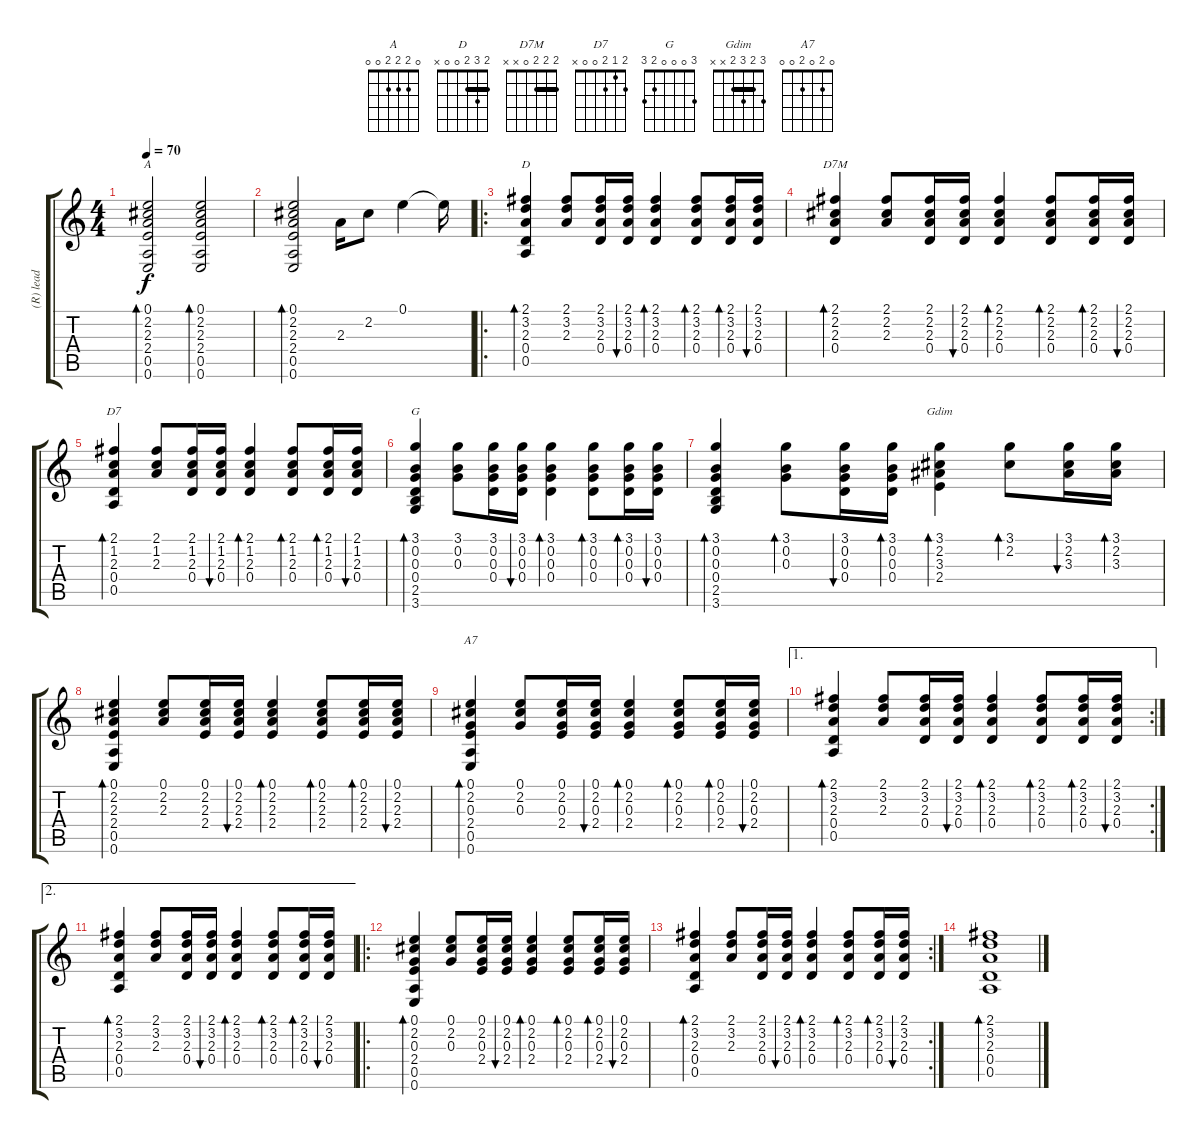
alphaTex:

\track ("(R) lead" "(R) lead") {instrument electricguitarclean}
\staff {score tabs}
\tuning (E4 B3 G3 D3 A2 E2) {hide}
\chord ("A" 0 2 2 2 0 0)
\chord ("D" 2 3 2 0 0 x) {barre 2}
\chord ("D7M" 2 2 2 0 x x) {barre 2}
\chord ("D7" 2 1 2 0 0 x)
\chord ("G" 3 0 0 0 2 3)
\chord ("Gdim" 3 2 3 2 x x) {barre 2}
\chord ("A7" 0 2 0 2 0 0)
\ts (4 4)
\tempo 70
\clef g2
\ks c
(0.1 2.2 2.3 2.4 0.5 0.6).2{bd 60 ch "A" dy f} (0.1 2.2 2.3 2.4 0.5 0.6).2{bd 60} |
(0.1 2.2 2.3 2.4 0.5 0.6).2{bd 60} 2.3.16 2.2.8 0.1.4 0.1{t}.16 |
\ro
(2.1 3.2 2.3 0.4 0.5).4{bd 60 ch "D"} (2.1 3.2 2.3).8 (2.1 3.2 2.3 0.4).16 (2.1 3.2 2.3 0.4).16{bu 60} (2.1 3.2 2.3 0.4).4{bd 60} (2.1 3.2 2.3 0.4).8{bd 60} (2.1 3.2 2.3 0.4).16{bd 60} (2.1 3.2 2.3 0.4).16{bu 60} |
(2.1 2.2 2.3 0.4).4{bd 60 ch "D7M"} (2.1 2.2 2.3).8 (2.1 2.2 2.3 0.4).16 (2.1 2.2 2.3 0.4).16{bu 60} (2.1 2.2 2.3 0.4).4{bd 60} (2.1 2.2 2.3 0.4).8{bd 60} (2.1 2.2 2.3 0.4).16{bd 60} (2.1 2.2 2.3 0.4).16{bu 60} |
(2.1 1.2 2.3 0.4 0.5).4{bd 60 ch "D7"} (2.1 1.2 2.3).8 (2.1 1.2 2.3 0.4).16 (2.1 1.2 2.3 0.4).16{bu 60} (2.1 1.2 2.3 0.4).4{bd 60} (2.1 1.2 2.3 0.4).8{bd 60} (2.1 1.2 2.3 0.4).16{bd 60} (2.1 1.2 2.3 0.4).16{bu 60} |
(3.1 0.2 0.3 0.4 2.5 3.6).4{bd 60 ch "G"} (3.1 0.2 0.3).8 (3.1 0.2 0.3 0.4).16 (3.1 0.2 0.3 0.4).16{bu 60} (3.1 0.2 0.3 0.4).4{bd 60} (3.1 0.2 0.3 0.4).8{bd 60} (3.1 0.2 0.3 0.4).16{bd 60} (3.1 0.2 0.3 0.4).16{bu 60} |
(3.1 0.2 0.3 0.4 2.5 3.6).4{bd 60} (3.1 0.2 0.3).8{bd 60} (3.1 0.2 0.3 0.4).16{bu 60} (3.1 0.2 0.3 0.4).16{bd 60} (3.1 2.2 3.3 2.4).4{bd 120 ch "Gdim"} (3.1 2.2).8{bd 120} (3.1 2.2 3.3).16{bu 120} (3.1 2.2 3.3).16{bd 120} |
(0.1 2.2 2.3 2.4 0.5 0.6).4{bd 60} (0.1 2.2 2.3).8 (0.1 2.2 2.3 2.4).16 (0.1 2.2 2.3 2.4).16{bu 60} (0.1 2.2 2.3 2.4).4{bd 60} (0.1 2.2 2.3 2.4).8{bd 60} (0.1 2.2 2.3 2.4).16{bd 60} (0.1 2.2 2.3 2.4).16{bu 60} |
(0.1 2.2 0.3 2.4 0.5 0.6).4{bd 60 ch "A7"} (0.1 2.2 0.3).8 (0.1 2.2 0.3 2.4).16 (0.1 2.2 0.3 2.4).16{bu 60} (0.1 2.2 0.3 2.4).4{bd 60} (0.1 2.2 0.3 2.4).8{bd 60} (0.1 2.2 0.3 2.4).16{bd 60} (0.1 2.2 0.3 2.4).16{bu 60} |
\ae 1
\rc 2
(2.1 3.2 2.3 0.4 0.5).4{bd 60} (2.1 3.2 2.3).8 (2.1 3.2 2.3 0.4).16 (2.1 3.2 2.3 0.4).16{bu 60} (2.1 3.2 2.3 0.4).4{bd 60} (2.1 3.2 2.3 0.4).8{bd 60} (2.1 3.2 2.3 0.4).16{bd 60} (2.1 3.2 2.3 0.4).16{bu 60} |
\ae 2
(2.1 3.2 2.3 0.4 0.5).4{bd 60} (2.1 3.2 2.3).8 (2.1 3.2 2.3 0.4).16 (2.1 3.2 2.3 0.4).16{bu 60} (2.1 3.2 2.3 0.4).4{bd 60} (2.1 3.2 2.3 0.4).8{bd 60} (2.1 3.2 2.3 0.4).16{bd 60} (2.1 3.2 2.3 0.4).16{bu 60} |
\ro
(0.1 2.2 0.3 2.4 0.5 0.6).4{bd 60} (0.1 2.2 0.3).8 (0.1 2.2 0.3 2.4).16 (0.1 2.2 0.3 2.4).16{bu 60} (0.1 2.2 0.3 2.4).4{bd 60} (0.1 2.2 0.3 2.4).8{bd 60} (0.1 2.2 0.3 2.4).16{bd 60} (0.1 2.2 0.3 2.4).16{bu 60} |
\rc 2
(2.1 3.2 2.3 0.4 0.5).4{bd 60} (2.1 3.2 2.3).8 (2.1 3.2 2.3 0.4).16 (2.1 3.2 2.3 0.4).16{bu 60} (2.1 3.2 2.3 0.4).4{bd 60} (2.1 3.2 2.3 0.4).8{bd 60} (2.1 3.2 2.3 0.4).16{bd 60} (2.1 3.2 2.3 0.4).16{bu 60} |
(2.1 3.2 2.3 0.4 0.5).1{bd 60}
